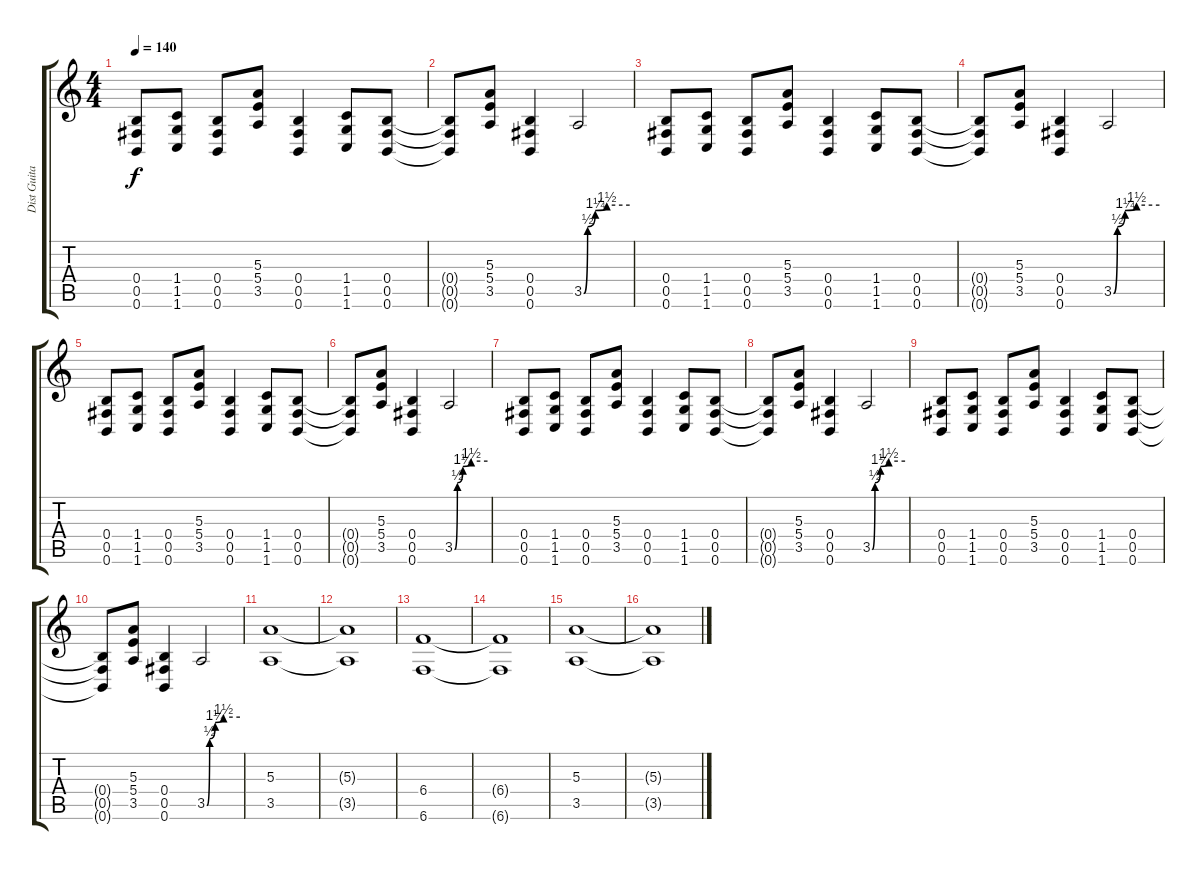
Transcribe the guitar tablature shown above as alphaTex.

\track ("Dist Guitar" "Dist Guita") {instrument distortionguitar}
\staff {score tabs}
\tuning (Db4 Ab3 E3 B2 Gb2 B1) {hide}
\ts (4 4)
\tempo 140
\clef g2
\ks c
(0.4 0.5 0.6).8{dy f} (1.4 1.5 1.6).8 (0.4 0.5 0.6).8 (5.3 5.4 3.5).8 (0.4 0.5 0.6).4 (1.4 1.5 1.6).8 (0.4 0.5 0.6).8 |
(0.4{t} 0.5{t} 0.6{t}).8 (5.3 5.4 3.5).8 (0.4 0.5 0.6).4 3.5{be (custom 0 0 5 2 15 5 30 6 60 6)}.2 |
(0.4 0.5 0.6).8 (1.4 1.5 1.6).8 (0.4 0.5 0.6).8 (5.3 5.4 3.5).8 (0.4 0.5 0.6).4 (1.4 1.5 1.6).8 (0.4 0.5 0.6).8 |
(0.4{t} 0.5{t} 0.6{t}).8 (5.3 5.4 3.5).8 (0.4 0.5 0.6).4 3.5{be (custom 0 0 5 2 15 5 30 6 60 6)}.2 |
(0.4 0.5 0.6).8 (1.4 1.5 1.6).8 (0.4 0.5 0.6).8 (5.3 5.4 3.5).8 (0.4 0.5 0.6).4 (1.4 1.5 1.6).8 (0.4 0.5 0.6).8 |
(0.4{t} 0.5{t} 0.6{t}).8 (5.3 5.4 3.5).8 (0.4 0.5 0.6).4 3.5{be (custom 0 0 5 2 15 5 30 6 60 6)}.2 |
(0.4 0.5 0.6).8 (1.4 1.5 1.6).8 (0.4 0.5 0.6).8 (5.3 5.4 3.5).8 (0.4 0.5 0.6).4 (1.4 1.5 1.6).8 (0.4 0.5 0.6).8 |
(0.4{t} 0.5{t} 0.6{t}).8 (5.3 5.4 3.5).8 (0.4 0.5 0.6).4 3.5{be (custom 0 0 5 2 15 5 30 6 60 6)}.2 |
(0.4 0.5 0.6).8 (1.4 1.5 1.6).8 (0.4 0.5 0.6).8 (5.3 5.4 3.5).8 (0.4 0.5 0.6).4 (1.4 1.5 1.6).8 (0.4 0.5 0.6).8 |
(0.4{t} 0.5{t} 0.6{t}).8 (5.3 5.4 3.5).8 (0.4 0.5 0.6).4 3.5{be (custom 0 0 5 2 15 5 30 6 60 6)}.2 |
(5.3 3.5).1 |
(5.3{t} 3.5{t}).1 |
(6.4 6.6).1 |
(6.4{t} 6.6{t}).1 |
(5.3 3.5).1 |
(5.3{t} 3.5{t}).1
